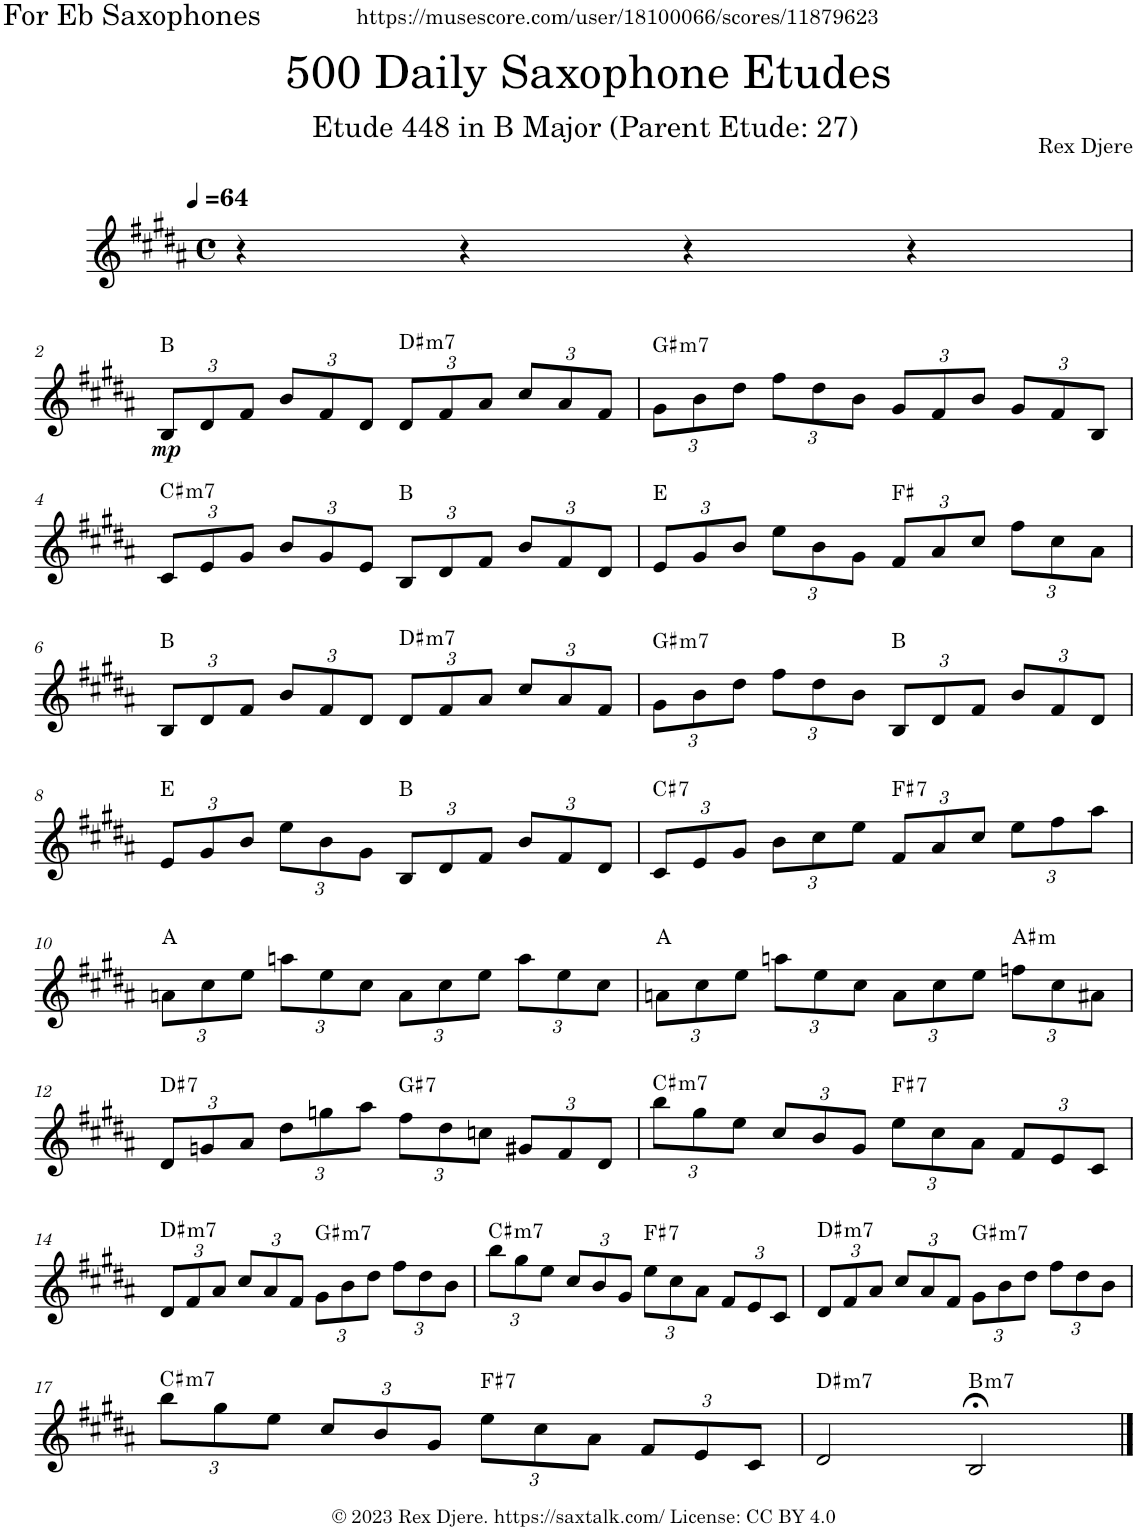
**kern	**dynam	**harte
*part1	*part1	*part1
*staff1	*staff1	*
*I"Alto Saxophone	*	*
*I'A. Sax.	*	*
*clefG2	*	*
*Trd5c9	*	*
*k[f#c#g#d#a#]	*	*
*M4/4	*	*
*met(c)	*	*
*MM64	*	*
=1	=1	=1
4r	.	.
4r	.	.
4r	.	.
4r	.	.
!!LO:LB:g=z
=2	=2	=2
*Xbrackettup	*	*
!	!LO:DY:b	!
12B/L	mp	B:maj
12d#/	.	.
12f#/J	.	.
12b/L	.	.
12f#/	.	.
12d#/J	.	.
!	!	!LO:H:kt=m7
12d#/L	.	D#:min7
12f#/	.	.
12a#/J	.	.
12cc#/L	.	.
12a#/	.	.
12f#/J	.	.
=3	=3	=3
!	!	!LO:H:kt=m7
12g#\L	.	G#:min7
12b\	.	.
12dd#\J	.	.
12ff#\L	.	.
12dd#\	.	.
12b\J	.	.
12g#/L	.	.
12f#/	.	.
12b/J	.	.
12g#/L	.	.
12f#/	.	.
12B/J	.	.
!!LO:LB:g=z
=4	=4	=4
!	!	!LO:H:kt=m7
12c#/L	.	C#:min7
12e/	.	.
12g#/J	.	.
12b/L	.	.
12g#/	.	.
12e/J	.	.
12B/L	.	B:maj
12d#/	.	.
12f#/J	.	.
12b/L	.	.
12f#/	.	.
12d#/J	.	.
=5	=5	=5
12e/L	.	E:maj
12g#/	.	.
12b/J	.	.
12ee\L	.	.
12b\	.	.
12g#\J	.	.
12f#/L	.	F#:maj
12a#/	.	.
12cc#/J	.	.
12ff#\L	.	.
12cc#\	.	.
12a#\J	.	.
!!LO:LB:g=z
=6	=6	=6
12B/L	.	B:maj
12d#/	.	.
12f#/J	.	.
12b/L	.	.
12f#/	.	.
12d#/J	.	.
!	!	!LO:H:kt=m7
12d#/L	.	D#:min7
12f#/	.	.
12a#/J	.	.
12cc#/L	.	.
12a#/	.	.
12f#/J	.	.
=7	=7	=7
!	!	!LO:H:kt=m7
12g#\L	.	G#:min7
12b\	.	.
12dd#\J	.	.
12ff#\L	.	.
12dd#\	.	.
12b\J	.	.
12B/L	.	B:maj
12d#/	.	.
12f#/J	.	.
12b/L	.	.
12f#/	.	.
12d#/J	.	.
!!LO:LB:g=z
=8	=8	=8
12e/L	.	E:maj
12g#/	.	.
12b/J	.	.
12ee\L	.	.
12b\	.	.
12g#\J	.	.
12B/L	.	B:maj
12d#/	.	.
12f#/J	.	.
12b/L	.	.
12f#/	.	.
12d#/J	.	.
=9	=9	=9
!	!	!LO:H:kt=7
12c#/L	.	C#:7
12e/	.	.
12g#/J	.	.
12b\L	.	.
12cc#\	.	.
12ee\J	.	.
!	!	!LO:H:kt=7
12f#/L	.	F#:7
12a#/	.	.
12cc#/J	.	.
12ee\L	.	.
12ff#\	.	.
12aa#\J	.	.
!!LO:LB:g=z
=10	=10	=10
12an\L	.	A:maj
12cc#\	.	.
12ee\J	.	.
12aan\L	.	.
12ee\	.	.
12cc#\J	.	.
12a\L	.	.
12cc#\	.	.
12ee\J	.	.
12aa\L	.	.
12ee\	.	.
12cc#\J	.	.
=11	=11	=11
12an\L	.	A:maj
12cc#\	.	.
12ee\J	.	.
12aan\L	.	.
12ee\	.	.
12cc#\J	.	.
12a\L	.	.
12cc#\	.	.
12ee\J	.	.
!	!	!LO:H:kt=m
12ffn\L	.	A#:min
12cc#\	.	.
12a#X\J	.	.
!!LO:LB:g=z
=12	=12	=12
!	!	!LO:H:kt=7
12d#/L	.	D#:7
12gn/	.	.
12a#/J	.	.
12dd#\L	.	.
12ggn\	.	.
12aa#\J	.	.
!	!	!LO:H:kt=7
12ff#\L	.	G#:7
12dd#\	.	.
12ccn\J	.	.
12g#X/L	.	.
12f#/	.	.
12d#/J	.	.
=13	=13	=13
!	!	!LO:H:kt=m7
12bb\L	.	C#:min7
12gg#\	.	.
12ee\J	.	.
12cc#/L	.	.
12b/	.	.
12g#/J	.	.
!	!	!LO:H:kt=7
12ee\L	.	F#:7
12cc#\	.	.
12a#\J	.	.
12f#/L	.	.
12e/	.	.
12c#/J	.	.
!!LO:LB:g=z
=14	=14	=14
!	!	!LO:H:kt=m7
12d#/L	.	D#:min7
12f#/	.	.
12a#/J	.	.
12cc#/L	.	.
12a#/	.	.
12f#/J	.	.
!	!	!LO:H:kt=m7
12g#\L	.	G#:min7
12b\	.	.
12dd#\J	.	.
12ff#\L	.	.
12dd#\	.	.
12b\J	.	.
=15	=15	=15
!	!	!LO:H:kt=m7
12bb\L	.	C#:min7
12gg#\	.	.
12ee\J	.	.
12cc#/L	.	.
12b/	.	.
12g#/J	.	.
!	!	!LO:H:kt=7
12ee\L	.	F#:7
12cc#\	.	.
12a#\J	.	.
12f#/L	.	.
12e/	.	.
12c#/J	.	.
=16	=16	=16
!	!	!LO:H:kt=m7
12d#/L	.	D#:min7
12f#/	.	.
12a#/J	.	.
12cc#/L	.	.
12a#/	.	.
12f#/J	.	.
!	!	!LO:H:kt=m7
12g#\L	.	G#:min7
12b\	.	.
12dd#\J	.	.
12ff#\L	.	.
12dd#\	.	.
12b\J	.	.
!!LO:LB:g=z
=17	=17	=17
!	!	!LO:H:kt=m7
12bb\L	.	C#:min7
12gg#\	.	.
12ee\J	.	.
12cc#/L	.	.
12b/	.	.
12g#/J	.	.
!	!	!LO:H:kt=7
12ee\L	.	F#:7
12cc#\	.	.
12a#\J	.	.
12f#/L	.	.
12e/	.	.
12c#/J	.	.
=18	=18	=18
!	!	!LO:H:kt=m7
2d#/	.	D#:min7
!	!	!LO:H:kt=m7
2B;</	.	B:min7
==	==	==
*-	*-	*-
